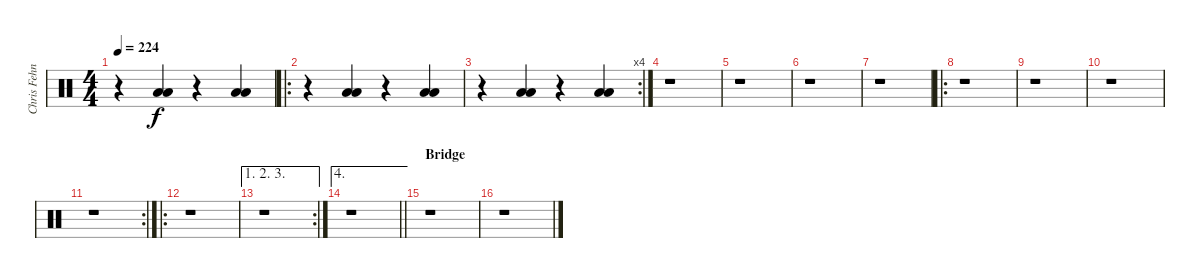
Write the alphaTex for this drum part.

\track ("Chris Fehn" "Chris Fehn") {instrument percussion}
\staff {score}
\articulation defaults
\ts (4 4)
\tempo 224
\clef neutral
\ks c
r.4{dy f} ("Low Tom (hit)" "Low Tom (hit)").4 r.4 ("Low Tom (hit)" "Low Tom (hit)").4 |
\ro
r.4 ("Low Tom (hit)" "Low Tom (hit)").4 r.4 ("Low Tom (hit)" "Low Tom (hit)").4 |
\rc 4
r.4 ("Low Tom (hit)" "Low Tom (hit)").4 r.4 ("Low Tom (hit)" "Low Tom (hit)").4 |
r.1 |
r.1 |
r.1 |
r.1 |
\ro
r.1 |
r.1 |
r.1 |
\rc 2
r.1 |
\ro
r.1 |
\ae (1 2 3)
\rc 2
r.1 |
\ae 4
\barLineRight lightlight
r.1 |
\section ("" "Bridge")
r.1 |
r.1
